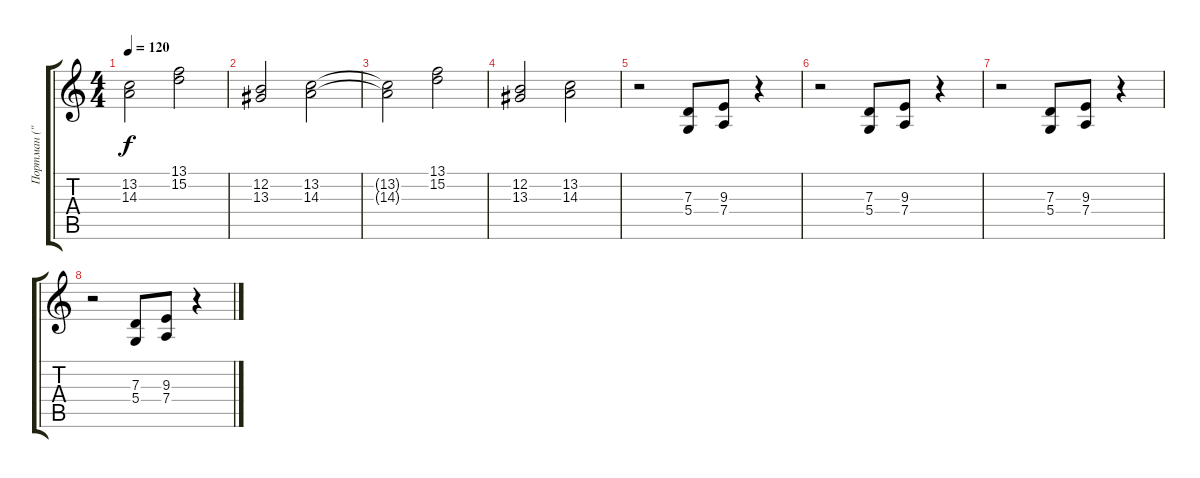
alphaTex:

\track ("Портман (\"Натаха\")" "Портман (\"") {instrument tangoaccordion}
\staff {score tabs}
\tuning (E4 B3 G3 D3 A2 E2) {hide}
\ts (4 4)
\tempo 120
\clef g2
\ks c
(13.2{t} 14.3{t}).2{dy f} (13.1 15.2).2 |
(12.2 13.3).2 (13.2 14.3).2 |
(13.2{t} 14.3{t}).2 (13.1 15.2).2 |
(12.2 13.3).2 (13.2 14.3).2 |
r.2{volume 14 instrument drawbarorgan} (7.3 5.4).8 (9.3 7.4).8 r.4 |
r.2 (7.3 5.4).8 (9.3 7.4).8 r.4 |
r.2 (7.3 5.4).8 (9.3 7.4).8 r.4 |
r.2 (7.3 5.4).8 (9.3 7.4).8 r.4
